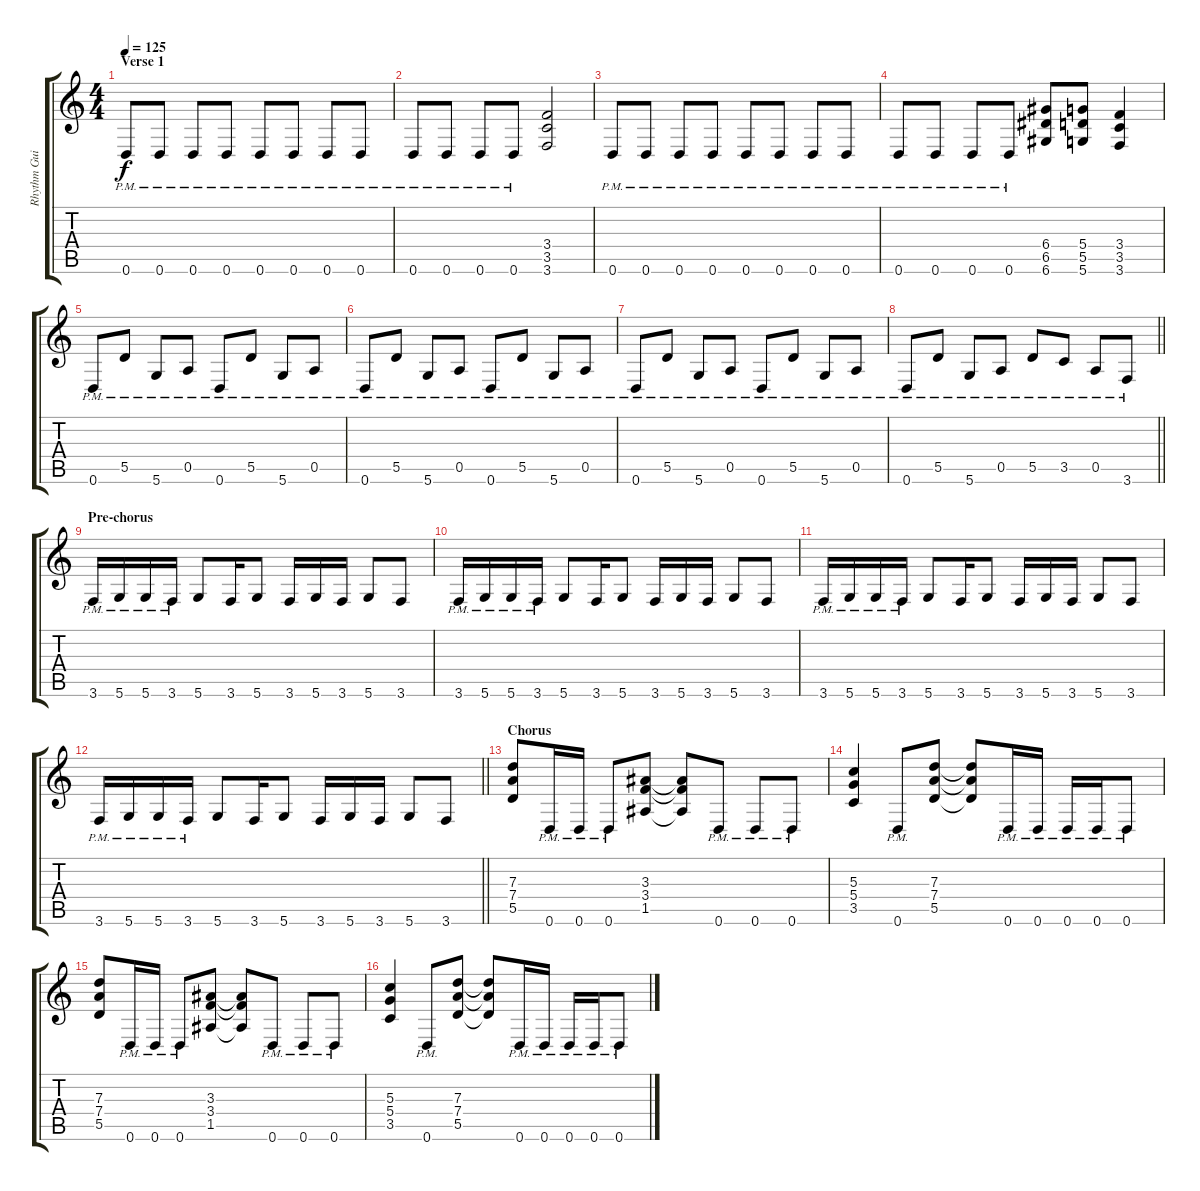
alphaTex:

\track ("Rhythm Guitar" "Rhythm Gui") {instrument distortionguitar}
\staff {score tabs}
\tuning (E4 B3 G3 D3 A2 D2) {hide}
\ts (4 4)
\section ("" "Verse 1")
\tempo 125
\clef g2
\ks c
0.6{pm}.8{dy f} 0.6{pm}.8 0.6{pm}.8 0.6{pm}.8 0.6{pm}.8 0.6{pm}.8 0.6{pm}.8 0.6{pm}.8 |
0.6{pm}.8 0.6{pm}.8 0.6{pm}.8 0.6{pm}.8 (3.4 3.5 3.6).2 |
0.6{pm}.8 0.6{pm}.8 0.6{pm}.8 0.6{pm}.8 0.6{pm}.8 0.6{pm}.8 0.6{pm}.8 0.6{pm}.8 |
0.6{pm}.8 0.6{pm}.8 0.6{pm}.8 0.6{pm}.8 (6.4 6.5 6.6).8 (5.4 5.5 5.6).8 (3.4 3.5 3.6).4 |
0.6{pm}.8 5.5{pm}.8 5.6{pm}.8 0.5{pm}.8 0.6{pm}.8 5.5{pm}.8 5.6{pm}.8 0.5{pm}.8 |
0.6{pm}.8 5.5{pm}.8 5.6{pm}.8 0.5{pm}.8 0.6{pm}.8 5.5{pm}.8 5.6{pm}.8 0.5{pm}.8 |
0.6{pm}.8 5.5{pm}.8 5.6{pm}.8 0.5{pm}.8 0.6{pm}.8 5.5{pm}.8 5.6{pm}.8 0.5{pm}.8 |
\barLineRight lightlight
0.6{pm}.8 5.5{pm}.8 5.6{pm}.8 0.5{pm}.8 5.5{pm}.8 3.5{pm}.8 0.5{pm}.8 3.6{pm}.8 |
\section ("" "Pre-chorus")
3.6{pm}.16 5.6{pm}.16 5.6{pm}.16 3.6{pm}.16 5.6.8 3.6.16 5.6.8 3.6.16 5.6.16 3.6.16 5.6.8 3.6.8 |
3.6{pm}.16 5.6{pm}.16 5.6{pm}.16 3.6{pm}.16 5.6.8 3.6.16 5.6.8 3.6.16 5.6.16 3.6.16 5.6.8 3.6.8 |
3.6{pm}.16 5.6{pm}.16 5.6{pm}.16 3.6{pm}.16 5.6.8 3.6.16 5.6.8 3.6.16 5.6.16 3.6.16 5.6.8 3.6.8 |
\barLineRight lightlight
3.6{pm}.16 5.6{pm}.16 5.6{pm}.16 3.6{pm}.16 5.6.8 3.6.16 5.6.8 3.6.16 5.6.16 3.6.16 5.6.8 3.6.8 |
\section ("" "Chorus")
(7.3 7.4 5.5).8 0.6{pm}.16 0.6{pm}.16 0.6{pm}.8 (3.3 3.4 1.5).8 (3.3{t} 3.4{t} 1.5{t}).8 0.6{pm}.8 0.6{pm}.8 0.6{pm}.8 |
(5.3 5.4 3.5).4 0.6{pm}.8 (7.3 7.4 5.5).8 (7.3{t} 7.4{t} 5.5{t}).8 0.6{pm}.16 0.6{pm}.16 0.6{pm}.16 0.6{pm}.16 0.6{pm}.8 |
(7.3 7.4 5.5).8 0.6{pm}.16 0.6{pm}.16 0.6{pm}.8 (3.3 3.4 1.5).8 (3.3{t} 3.4{t} 1.5{t}).8 0.6{pm}.8 0.6{pm}.8 0.6{pm}.8 |
(5.3 5.4 3.5).4 0.6{pm}.8 (7.3 7.4 5.5).8 (7.3{t} 7.4{t} 5.5{t}).8 0.6{pm}.16 0.6{pm}.16 0.6{pm}.16 0.6{pm}.16 0.6{pm}.8
